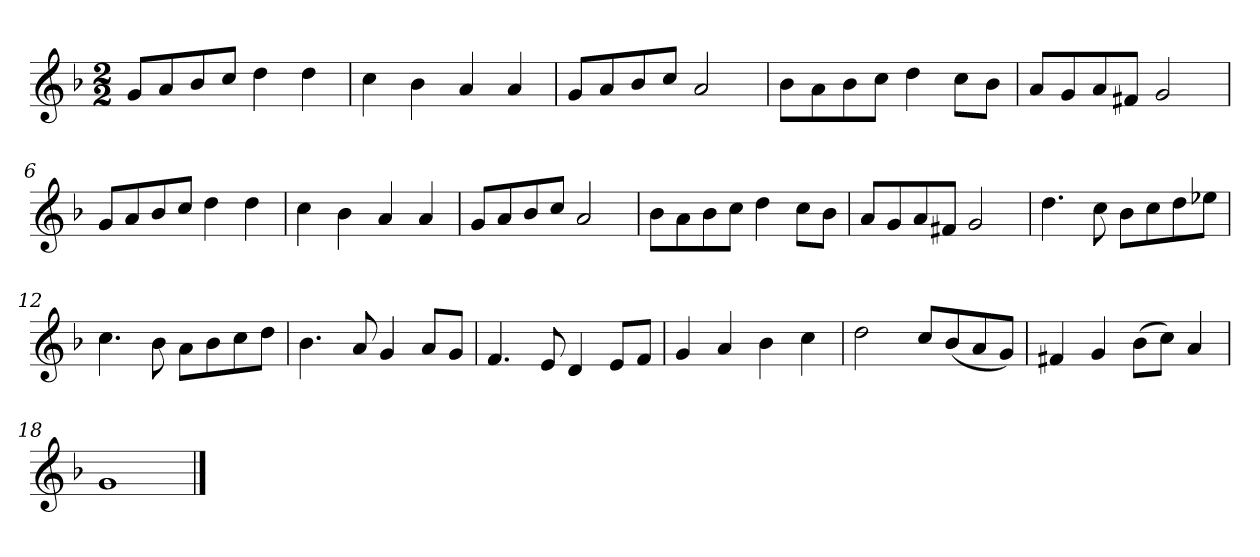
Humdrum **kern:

**kern
*part1
*staff1
*k[b-]
*M2/2
*MM120
=1
8gL
8a
8b-
8ccJ
4dd
4dd
=2
4cc
4b-
4a
4a
=3
8gL
8a
8b-
8ccJ
2a
=4
8b-L
8a
8b-
8ccJ
4dd
8ccL
8b-J
=5
8aL
8g
8a
8f#XJ
2g
=6
8gL
8a
8b-
8ccJ
4dd
4dd
=7
4cc
4b-
4a
4a
=8
8gL
8a
8b-
8ccJ
2a
=9
8b-L
8a
8b-
8ccJ
4dd
8ccL
8b-J
=10
8aL
8g
8a
8f#XJ
2g
=11
4.dd
8cc
8b-L
8cc
8dd
8ee-XJ
=12
4.cc
8b-
8aL
8b-
8cc
8ddJ
=13
4.b-
8a
4g
8aL
8gJ
=14
4.f
8e
4d
8eL
8fJ
=15
4g
4a
4b-
4cc
=16
2dd
8ccL
(8b-
8a
8gJ)
=17
4f#X
4g
(8b-L
8ccJ)
4a
=18
1g
==
*-
